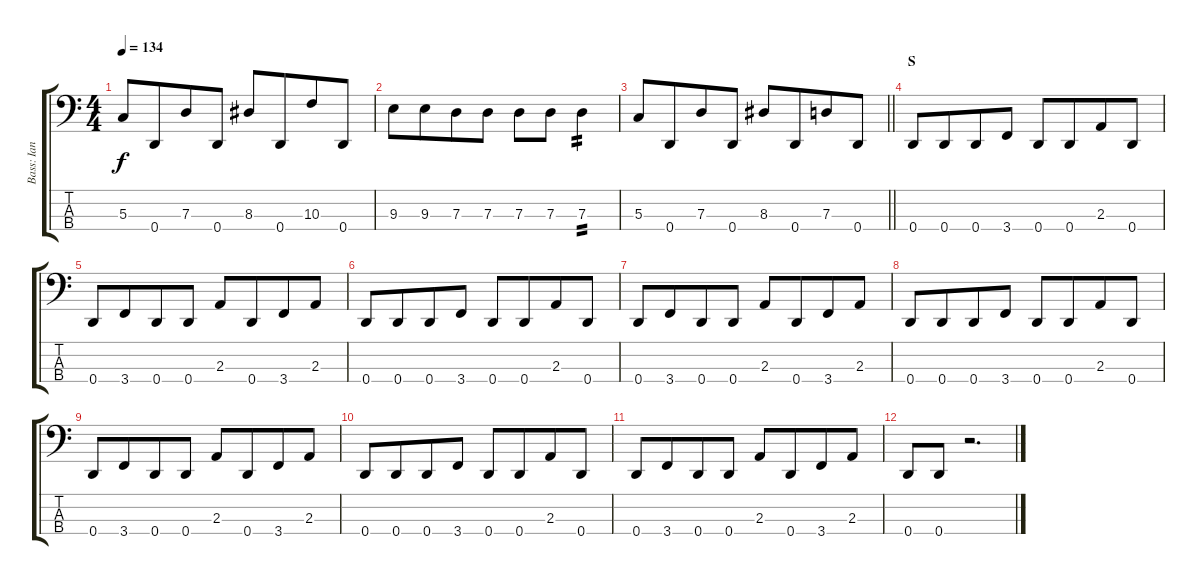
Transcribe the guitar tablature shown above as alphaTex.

\track ("Bass: Ian" "Bass: Ian") {instrument electricbassfinger}
\staff {score tabs}
\tuning (F2 C2 G1 D1) {hide}
\ts (4 4)
\tempo 134
\clef f4
\ks c
5.3.8{dy f} 0.4.8{beam merge} 7.3.8 0.4.8 8.3.8 0.4.8{beam merge} 10.3.8 0.4.8 |
9.3.8 9.3.8{beam merge} 7.3.8 7.3.8 7.3.8 7.3.8 7.3.4{tp 2} |
\barLineRight lightlight
5.3.8 0.4.8{beam merge} 7.3.8 0.4.8 8.3.8 0.4.8{beam merge} 7.3.8 0.4.8 |
\section ("" "S")
0.4.8 0.4.8{beam merge} 0.4.8 3.4.8{beam split} 0.4.8 0.4.8{beam merge} 2.3.8 0.4.8 |
0.4.8 3.4.8{beam merge} 0.4.8 0.4.8{beam split} 2.3.8 0.4.8{beam merge} 3.4.8{beam merge} 2.3.8 |
0.4.8 0.4.8{beam merge} 0.4.8 3.4.8{beam split} 0.4.8 0.4.8{beam merge} 2.3.8 0.4.8 |
0.4.8 3.4.8{beam merge} 0.4.8 0.4.8{beam split} 2.3.8 0.4.8{beam merge} 3.4.8{beam merge} 2.3.8 |
0.4.8 0.4.8{beam merge} 0.4.8 3.4.8{beam split} 0.4.8 0.4.8{beam merge} 2.3.8 0.4.8 |
0.4.8 3.4.8{beam merge} 0.4.8 0.4.8{beam split} 2.3.8 0.4.8{beam merge} 3.4.8{beam merge} 2.3.8 |
0.4.8 0.4.8{beam merge} 0.4.8 3.4.8{beam split} 0.4.8 0.4.8{beam merge} 2.3.8 0.4.8 |
0.4.8 3.4.8{beam merge} 0.4.8 0.4.8{beam split} 2.3.8 0.4.8{beam merge} 3.4.8{beam merge} 2.3.8 |
0.4.8 0.4.8 r.2{d}
